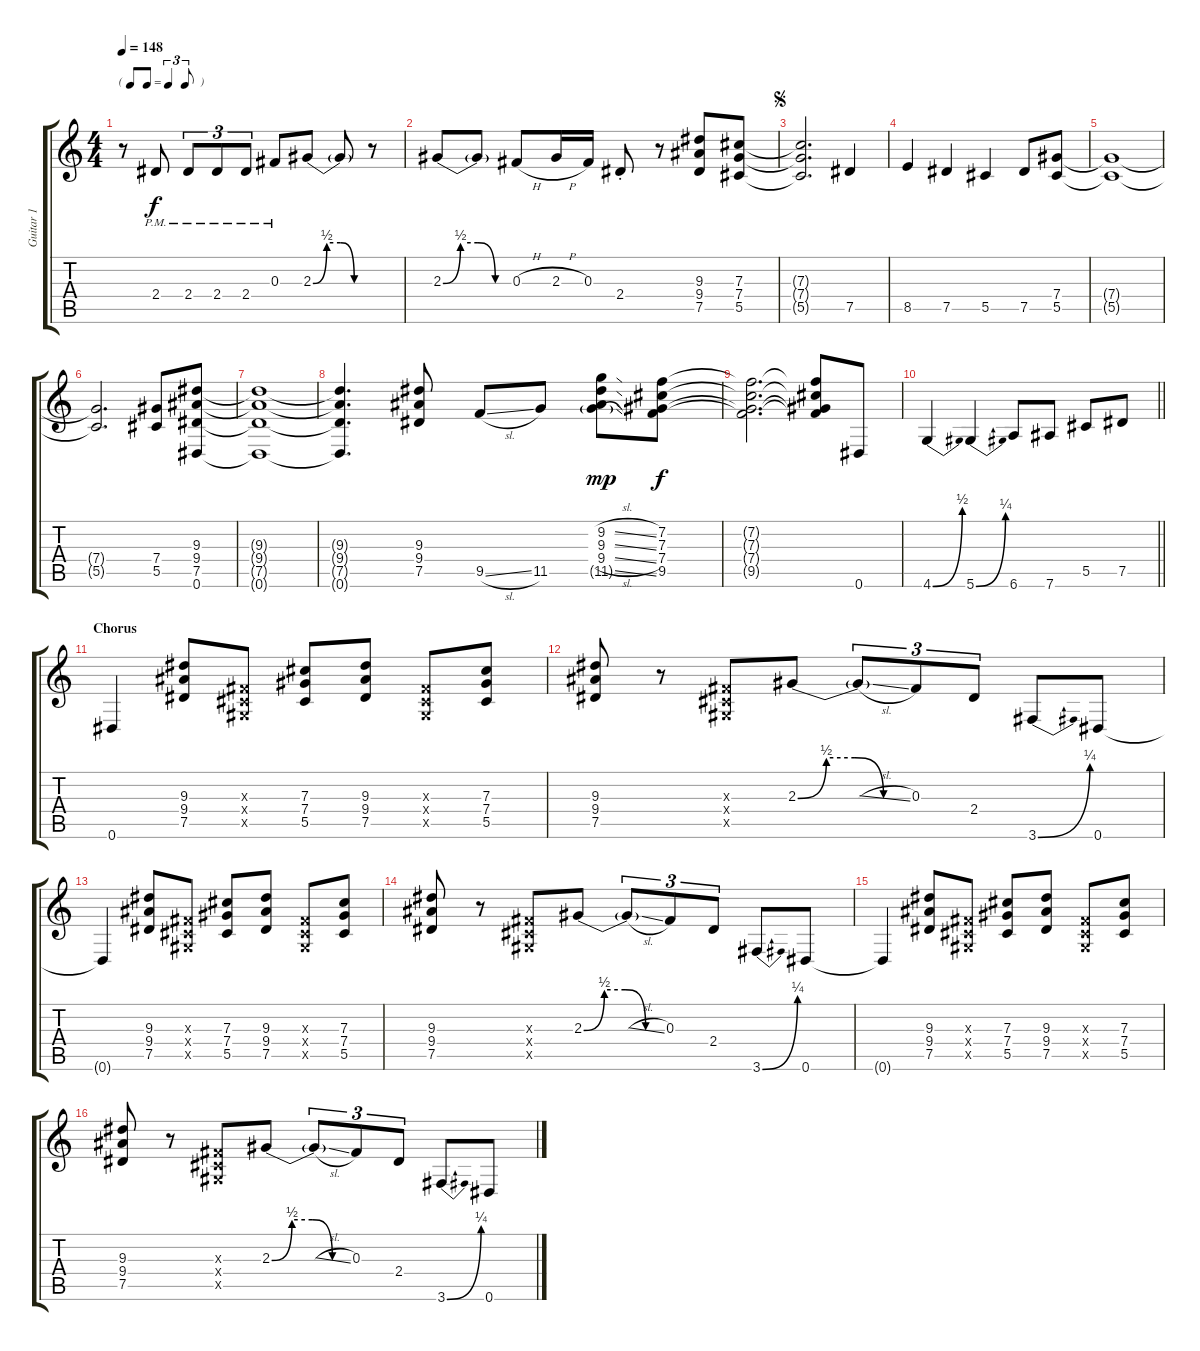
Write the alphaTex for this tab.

\track ("Guitar 1" "Guitar 1") {instrument overdrivenguitar}
\staff {score tabs}
\tuning (Eb4 Bb3 Gb3 Db3 Ab2 Eb2) {hide}
\ts (4 4)
\tf triplet8th
\tempo 148
\clef g2
\ks c
r.8{dy f} 2.4{pm}.8 2.4{pm}.8{tu (3 2)} 2.4{pm}.8{tu (3 2)} 2.4{pm}.8{tu (3 2)} 0.3{pm}.8 2.3{be (custom 0 0 15 2 30 2 45 0 60 0)}.8 2.3{t}.8 r.8 |
2.3{be (custom 0 0 15 2 30 2 45 0 60 0)}.8 2.3{t}.8 0.3{h}.8 2.3{h}.16 0.3.16 2.4{st}.8 r.8 (9.3 9.4 7.5).8 (7.3 7.4 5.5).8 |
\jump segno
(7.3{t} 7.4{t} 5.5{t}).2{d} 7.5.4 |
8.5.4 7.5.4 5.5.4 7.5.8 (7.4 5.5).8 |
(7.4{t} 5.5{t}).1 |
(7.4{t} 5.5{t}).2{d} (7.4 5.5).8 (9.3 9.4 7.5 0.6).8 |
(9.3{t} 9.4{t} 7.5{t} 0.6{t}).1 |
(9.3{t} 9.4{t} 7.5{t} 0.6{t}).4{d} (9.3 9.4 7.5).8 9.5{sl}.8 11.5.8 (9.2{sl} 9.3{sl} 9.4{sl} 11.5{sl g}).8{dy mp} (7.2 7.3 7.4 9.5).8{dy f} |
(7.2{t} 7.3{t} 7.4{t} 9.5{t}).2{d} (7.2{t} 7.3{t} 7.4{t} 9.5{t}).8 0.6.8 |
\barLineRight lightlight
4.6{be (bend 0 0 60 2)}.4 5.6{be (bend 0 0 60 1)}.4 6.6.8 7.6.8 5.5.8 7.5.8 |
\section ("" "Chorus")
0.6.4 (9.3 9.4 7.5).8 (0.3{x} 0.4{x} 0.5{x}).8 (7.3 7.4 5.5).8 (9.3 9.4 7.5).8 (0.3{x} 0.4{x} 0.5{x}).8 (7.3 7.4 5.5).8 |
(9.3 9.4 7.5).8 r.8 (0.3{x} 0.4{x} 0.5{x}).8 2.3{be (custom 0 0 15 2 30 2 45 0 60 0)}.8 2.3{sl t}.8{tu (3 2)} 0.3.8{tu (3 2)} 2.4.8{tu (3 2)} 3.6{be (bend 0 0 60 1)}.8 0.6.8 |
0.6{t}.4 (9.3 9.4 7.5).8 (0.3{x} 0.4{x} 0.5{x}).8 (7.3 7.4 5.5).8 (9.3 9.4 7.5).8 (0.3{x} 0.4{x} 0.5{x}).8 (7.3 7.4 5.5).8 |
(9.3 9.4 7.5).8 r.8 (0.3{x} 0.4{x} 0.5{x}).8 2.3{be (custom 0 0 15 2 30 2 45 0 60 0)}.8 2.3{sl t}.8{tu (3 2)} 0.3.8{tu (3 2)} 2.4.8{tu (3 2)} 3.6{be (bend 0 0 60 1)}.8 0.6.8 |
0.6{t}.4 (9.3 9.4 7.5).8 (0.3{x} 0.4{x} 0.5{x}).8 (7.3 7.4 5.5).8 (9.3 9.4 7.5).8 (0.3{x} 0.4{x} 0.5{x}).8 (7.3 7.4 5.5).8 |
(9.3 9.4 7.5).8 r.8 (0.3{x} 0.4{x} 0.5{x}).8 2.3{be (custom 0 0 15 2 30 2 45 0 60 0)}.8 2.3{sl t}.8{tu (3 2)} 0.3.8{tu (3 2)} 2.4.8{tu (3 2)} 3.6{be (bend 0 0 60 1)}.8 0.6.8
